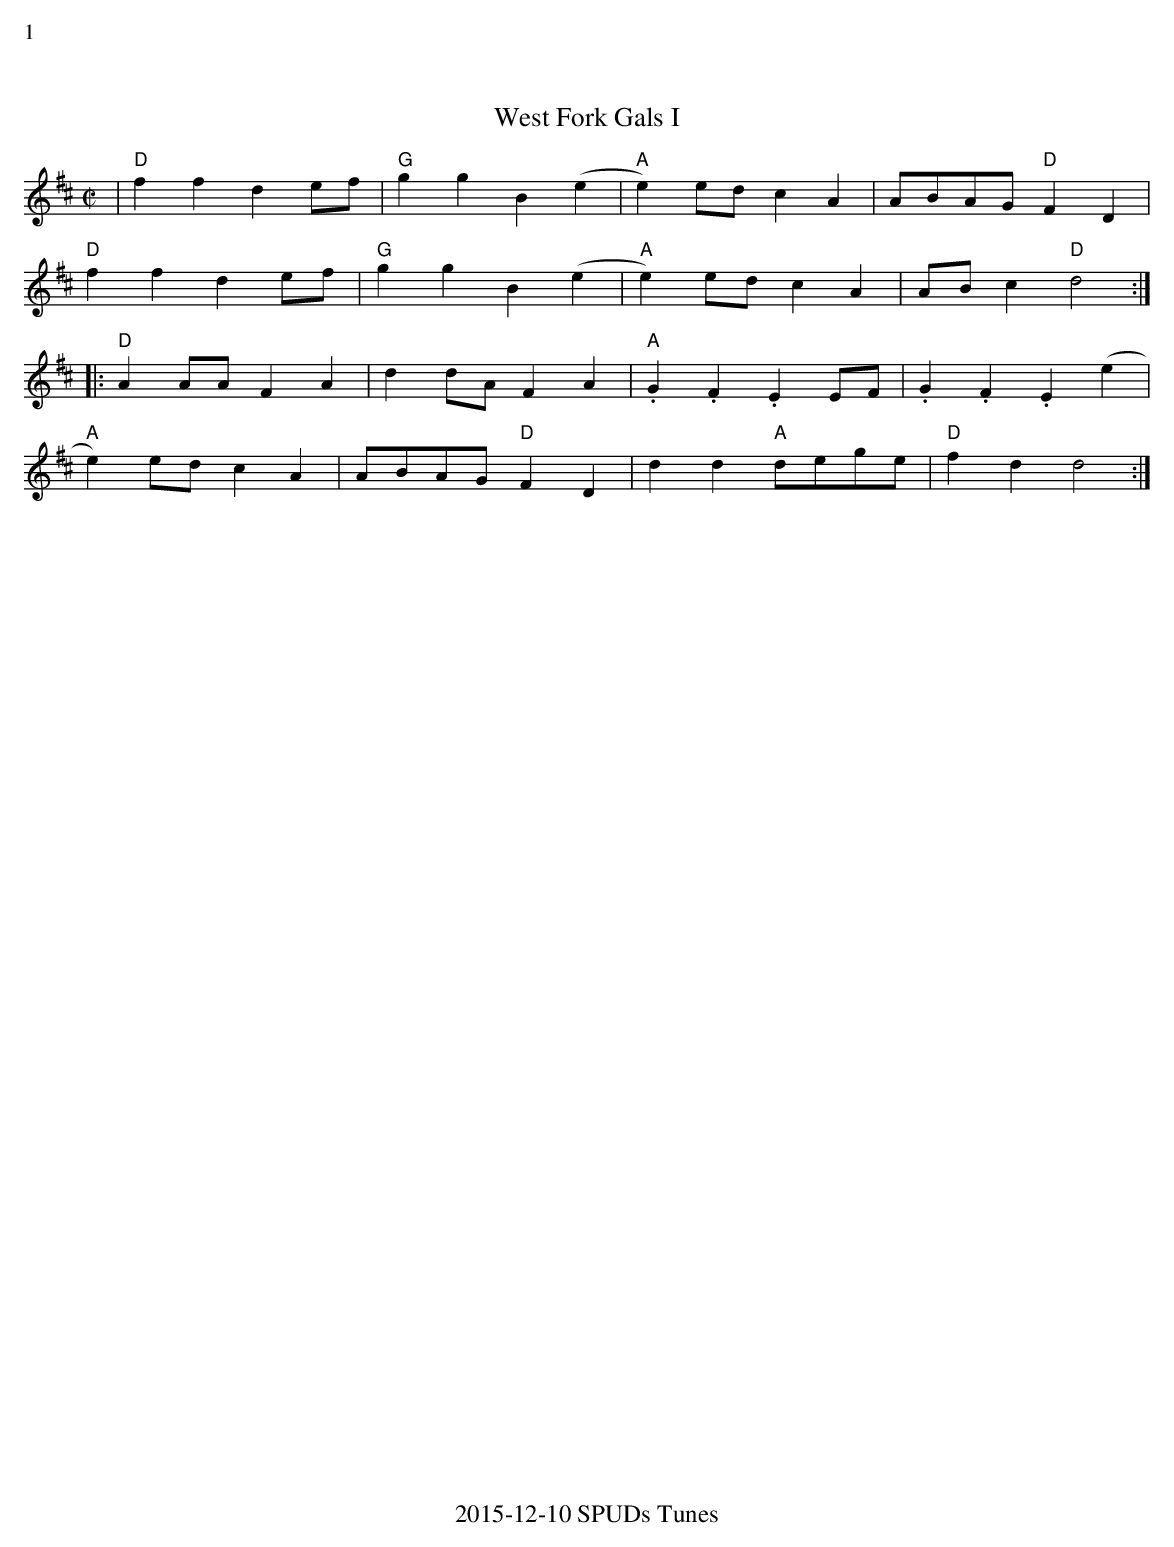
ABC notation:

X:1
%%text 1
T:West Fork Gals I
M: C|
K: D
|"D"f2f2d2ef|"G"g2g2B2(e2|"A"e2)edc2A2| ABAG "D"F2D2|
"D"f2f2d2ef|"G"g2g2B2(e2|"A"e2)edc2A2| ABc2"D"d4:|
|:"D"A2AAF2A2|d2dAF2A2|"A".G2 .F2.E2 EF| .G2 .F2.E2 (e2 |
"A"e2) ed c2A2|ABAG"D"F2D2 | d2d2"A"dege| "D"f2d2d4:|
